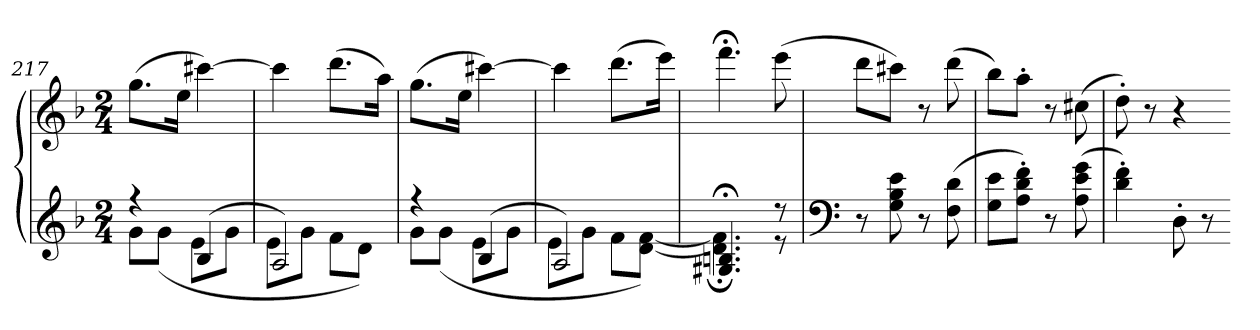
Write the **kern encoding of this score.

**kern	**kern
*part1	*part1
*staff2	*staff1
*clefG2	*clefG2
*k[b-]	*k[b-]
*d:	*d:
*M2/4	*M2/4
=217	=217
*^	*
4r	8gL	(8.ggL
.	(8gJ	.
.	.	16eeJk
(4B-	8eL	[4ccc#X)
.	8gJ	.
=218	=218	=218
2A)	8eL	4ccc#]
.	8gJ	.
.	8fL	(8.dddL
.	8dJ)	.
.	.	16aaJk)
=219	=219	=219
4r	8gL	(8.ggL
.	(8gJ	.
.	.	16eeJk
(4B-	8eL	[4ccc#X)
.	8gJ	.
=220	=220	=220
2A)	8eL	4ccc#]
.	8gJ	.
.	8fL	(8.dddL
.	[8d [8fJ)	.
.	.	16eeeJk)
=221	=221	=221
4.G#X;< 4.Bn;<	4.d];< 4.f];<	4.fff;<
8r	8r	(8eee
*v	*v	*
=222	=222
*clefF4	*
8r	8dddL
8G 8B- 8e	8ccc#XJ)
8r	8r
(8F 8d	(8ddd
=223	=223
8G 8eL	8bb-L)
8A' 8d' 8f'J)	8aa'J
8r	8r
(8A 8e 8g	(8cc#X
=224	=224
4d' 4f')	8dd')
.	8r
8D'	4r
8r	.
=-	=-
*-	*-
